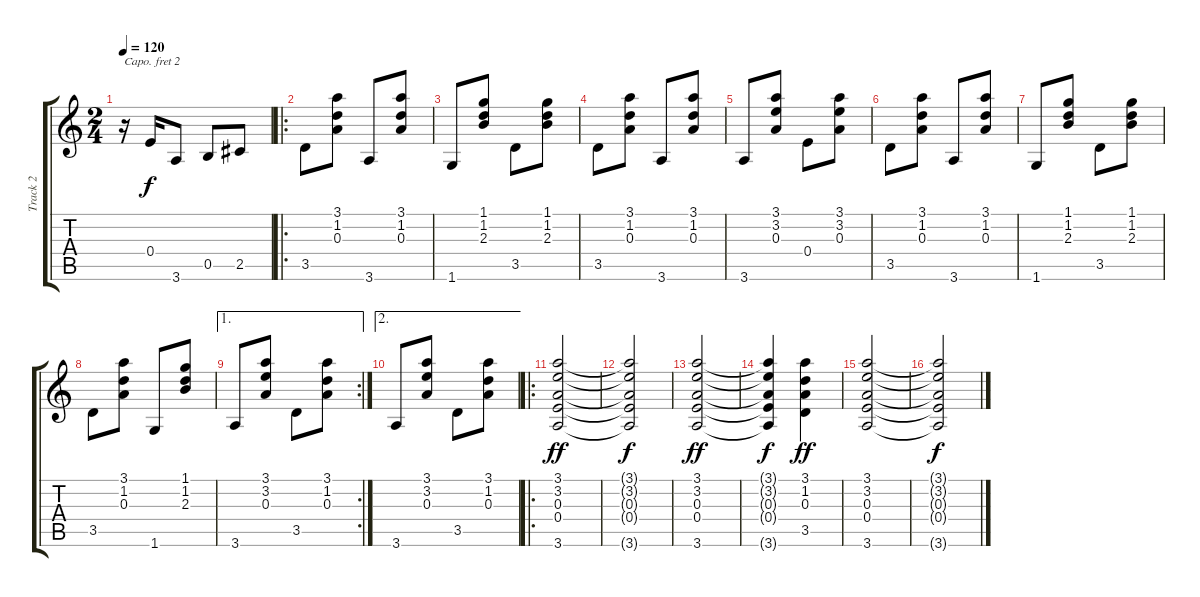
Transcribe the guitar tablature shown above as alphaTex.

\track ("Track 2" "Track 2") {instrument acousticguitarnylon}
\staff {score tabs}
\capo 2
\tuning (E4 B3 G3 D3 A2 E2) {hide}
\ts (2 4)
\tempo 120
\clef g2
\ks c
r.16{dy f instrument acousticguitarnylon} 0.4.16 3.6.8 0.5.8 2.5.8 |
\ro
3.5.8 (3.1 1.2 0.3).8 3.6.8 (3.1 1.2 0.3).8 |
1.6.8 (1.1 1.2 2.3).8 3.5.8 (1.1 1.2 2.3).8 |
3.5.8 (3.1 1.2 0.3).8 3.6.8 (3.1 1.2 0.3).8 |
3.6.8 (3.1 3.2 0.3).8 0.4.8 (3.1 3.2 0.3).8 |
3.5.8 (3.1 1.2 0.3).8 3.6.8 (3.1 1.2 0.3).8 |
1.6.8 (1.1 1.2 2.3).8 3.5.8 (1.1 1.2 2.3).8 |
3.5.8 (3.1 1.2 0.3).8 1.6.8 (1.1 1.2 2.3).8 |
\ae 1
\rc 2
3.6.8 (3.1 3.2 0.3).8 3.5.8 (3.1 1.2 0.3).8 |
\ae 2
3.6.8 (3.1 3.2 0.3).8 3.5.8 (3.1 1.2 0.3).8 |
\ro
(3.1 3.2 0.3 0.4 3.6).2{dy ff} |
(3.1{t} 3.2{t} 0.3{t} 0.4{t} 3.6{t}).2{dy f} |
(3.1 3.2 0.3 0.4 3.6).2{dy ff} |
(3.1{t} 3.2{t} 0.3{t} 0.4{t} 3.6{t}).4{dy f} (3.1 1.2 0.3 3.5).4{dy ff} |
(3.1 3.2 0.3 0.4 3.6).2 |
(3.1{t} 3.2{t} 0.3{t} 0.4{t} 3.6{t}).2{dy f}
